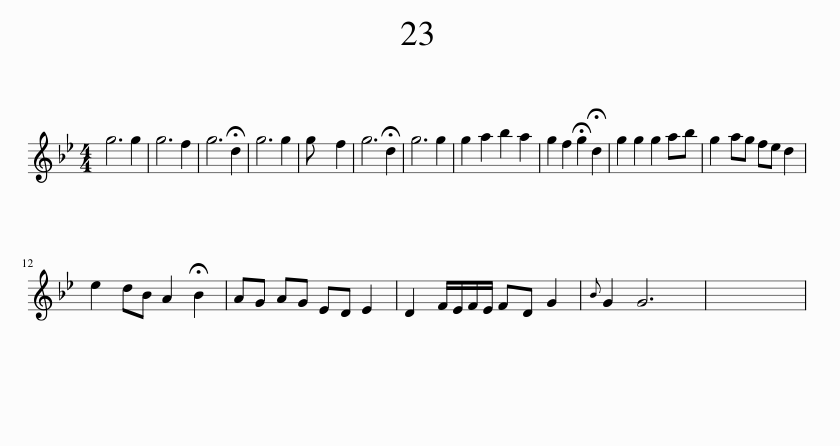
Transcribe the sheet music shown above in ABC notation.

X:1
L:1/8
M:4/4
I:linebreak $
K:Gmin
V:1 treble
V:1
 g6 g2 | g6 f2 | g6 !fermata!d2 | g6 g2 | g x4 f2 | %5
 g6 !fermata!d2 | g6 g2 | g2 a2 b2 a2 | g2 f2 !fermata!g2 !fermata!d2 | g2 g2 g2 ab | %10
 g2 ag fe d2 |$ e2 dB A2 !fermata!B2 | AG AG ED E2 | D2 F/E/F/E/ FD G2 |{B} G2 G6 | %15
 x8 | %16
